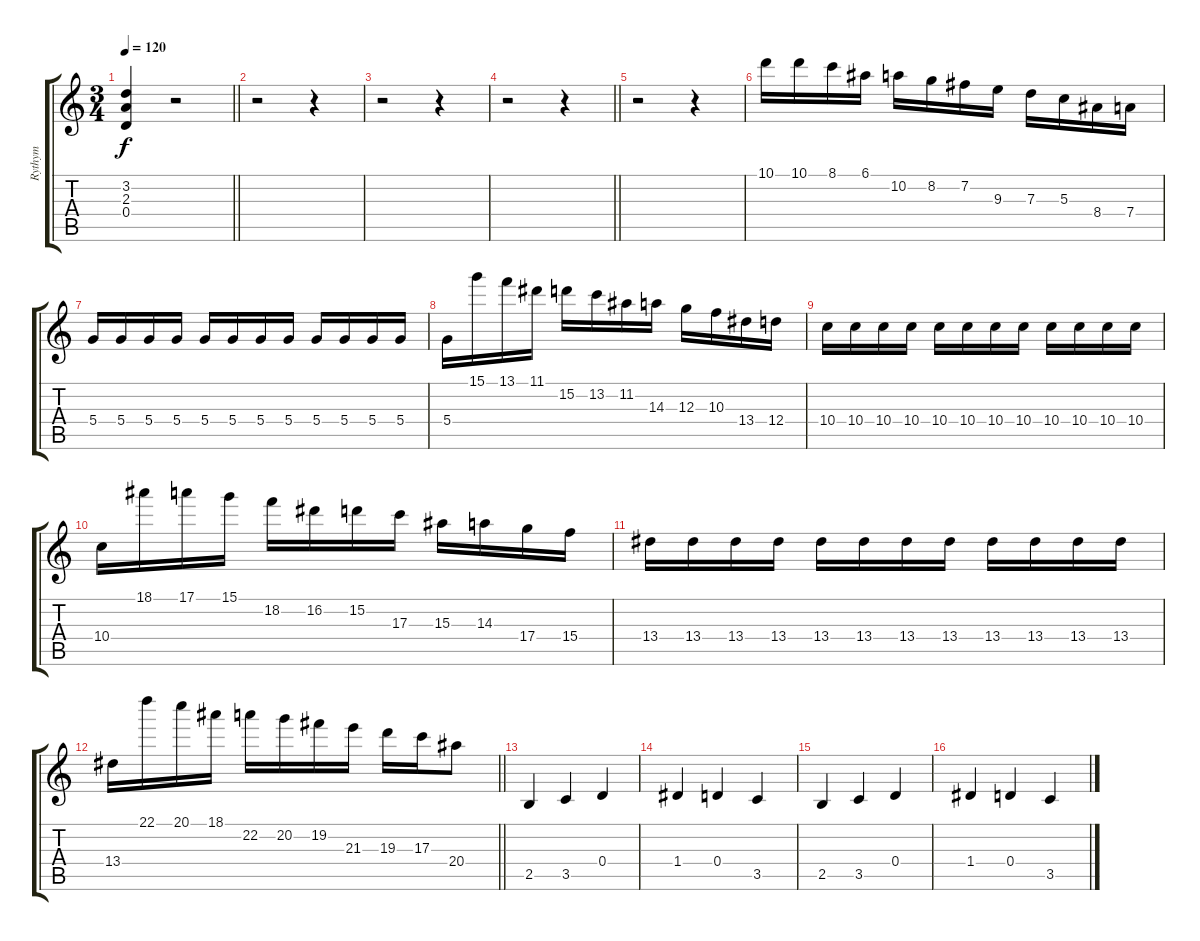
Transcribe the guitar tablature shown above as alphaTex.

\track ("Rythym" "Rythym") {instrument distortionguitar}
\staff {score tabs}
\tuning (E4 B3 G3 D3 A2 D2) {hide}
\ts (3 4)
\tempo 120
\clef g2
\barLineRight lightlight
\ks c
(3.2 2.3 0.4).4{dy f} r.2 |
r.2 r.4 |
r.2 r.4 |
\barLineRight lightlight
r.2 r.4 |
r.2 r.4 |
10.1.16 10.1.16 8.1.16 6.1.16 10.2.16 8.2.16 7.2.16 9.3.16 7.3.16 5.3.16 8.4.16 7.4.16 |
5.4.16 5.4.16 5.4.16 5.4.16 5.4.16 5.4.16 5.4.16 5.4.16 5.4.16 5.4.16 5.4.16 5.4.16 |
5.4.16 15.1.16 13.1.16 11.1.16 15.2.16 13.2.16 11.2.16 14.3.16 12.3.16 10.3.16 13.4.16 12.4.16 |
10.4.16 10.4.16 10.4.16 10.4.16 10.4.16 10.4.16 10.4.16 10.4.16 10.4.16 10.4.16 10.4.16 10.4.16 |
10.4.16 18.1.16 17.1.16 15.1.16 18.2.16 16.2.16 15.2.16 17.3.16 15.3.16 14.3.16 17.4.16 15.4.16 |
13.4.16 13.4.16 13.4.16 13.4.16 13.4.16 13.4.16 13.4.16 13.4.16 13.4.16 13.4.16 13.4.16 13.4.16 |
\barLineRight lightlight
13.4.16 22.1.16 20.1.16 18.1.16 22.2.16 20.2.16 19.2.16 21.3.16 19.3.16 17.3.16 20.4.8 |
2.5.4 3.5.4 0.4.4 |
1.4.4 0.4.4 3.5.4 |
2.5.4 3.5.4 0.4.4 |
1.4.4 0.4.4 3.5.4
